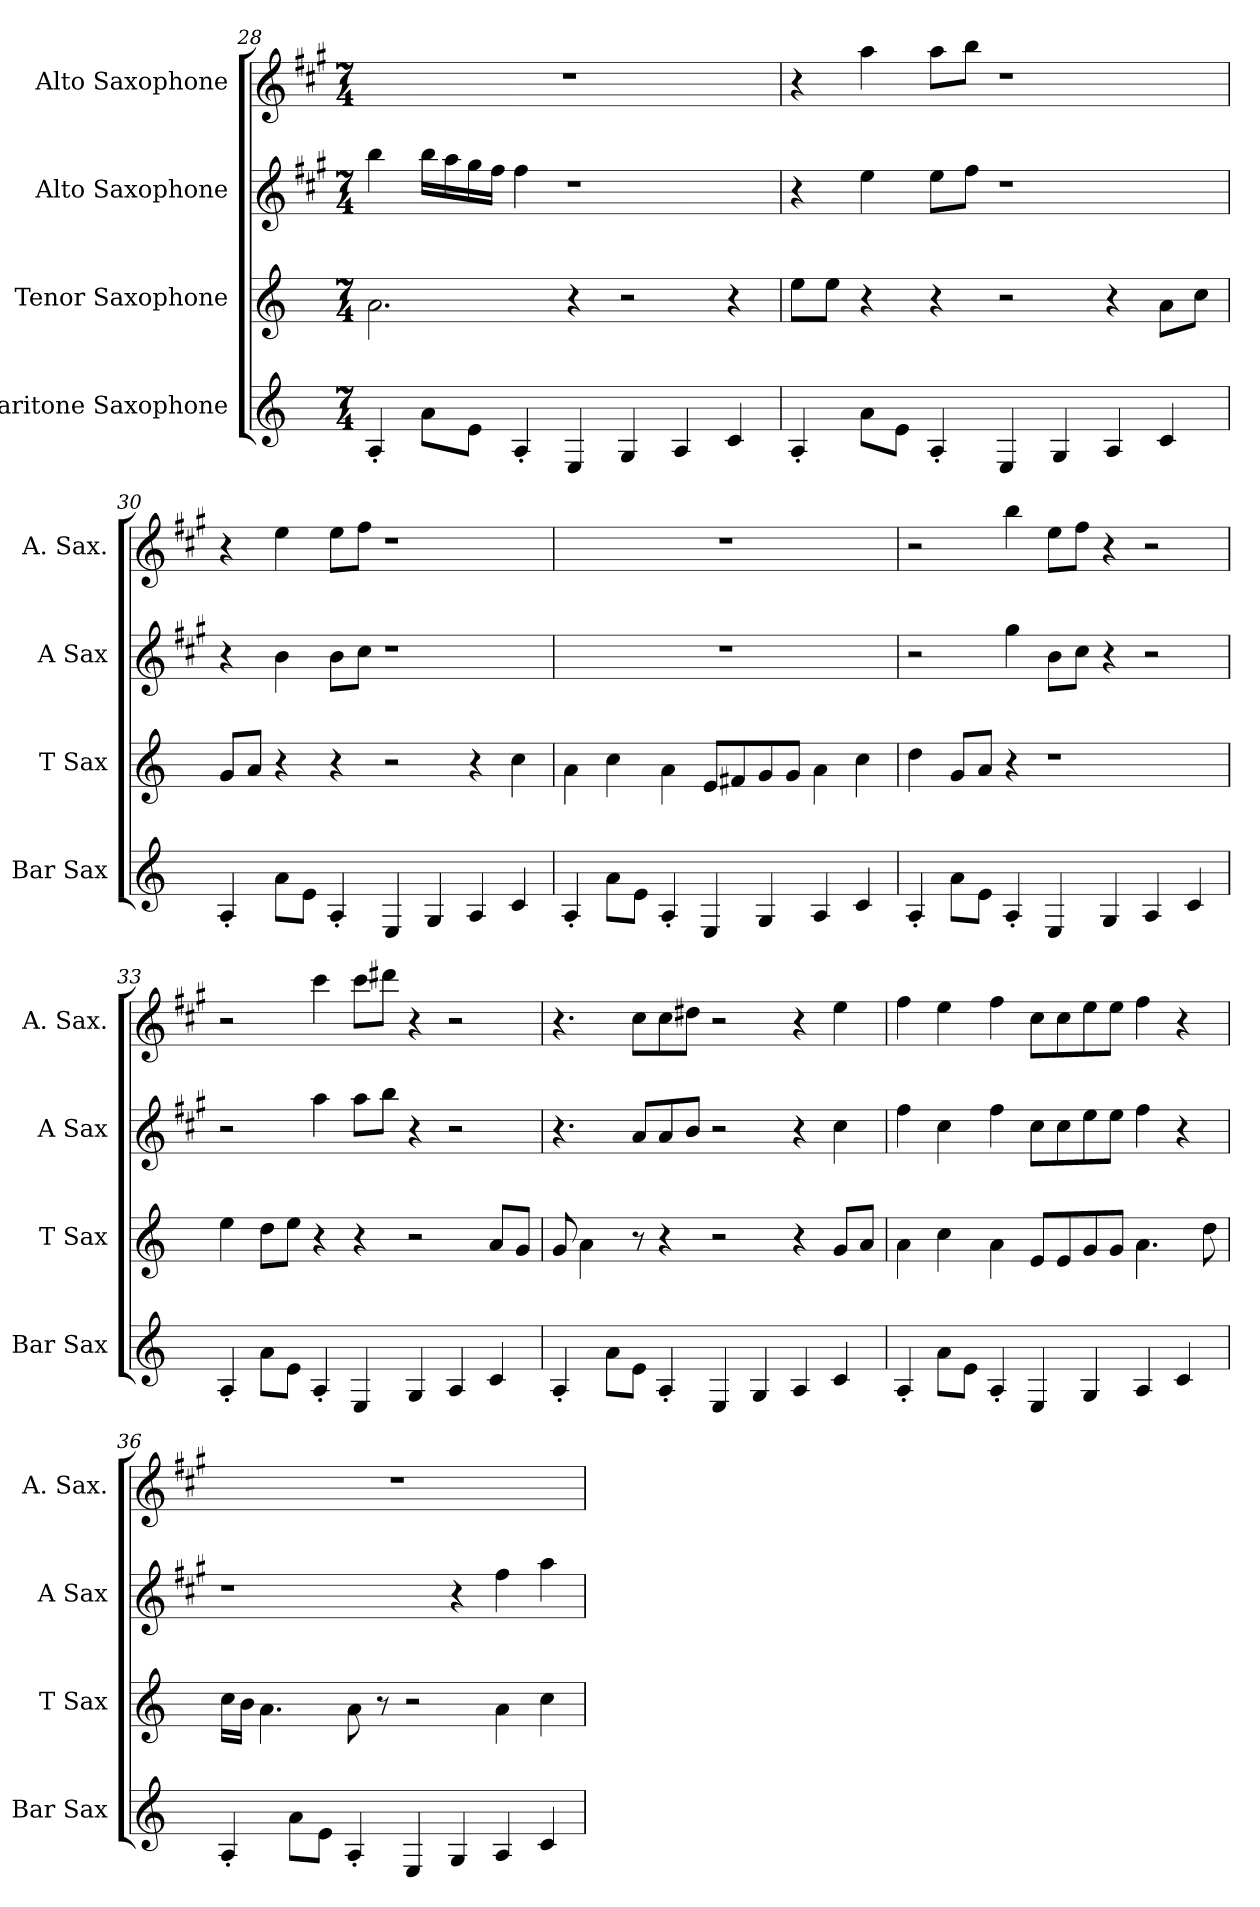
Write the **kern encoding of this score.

**kern	**kern	**kern	**kern
*part4	*part3	*part2	*part1
*staff4	*staff3	*staff2	*staff1
*I"Baritone Saxophone	*I"Tenor Saxophone	*I"Alto Saxophone	*I"Alto Saxophone
*I'Bar Sax	*I'T Sax	*I'A Sax	*I'A. Sax.
*clefG2	*clefG2	*clefG2	*clefG2
*ITrd12c21	*ITrd8c14	*ITrd5c9	*ITrd5c9
*k[]	*k[]	*k[]	*k[]
*M7/4	*M7/4	*M7/4	*M7/4
=28	=28	=28	=28
4AA'/	2.A\	4dd\	1..r
8A\L	.	16dd\LL	.
.	.	16cc\	.
8E\J	.	16b\	.
.	.	16a\JJ	.
4AA'/	.	4a\	.
4EE/	4r	1r	.
4GG/	2r	.	.
4AA/	.	.	.
4C/	4r	.	.
!!LO:LB:g=z
=29	=29	=29	=29
4AA'/	8e\L	4r	4r
.	8e\J	.	.
8A\L	4r	4g\	4cc\
8E\J	.	.	.
4AA'/	4r	8g\L	8cc\L
.	.	8a\J	8dd\J
4EE/	2r	1r	1r
4GG/	.	.	.
4AA/	4r	.	.
4C/	8A\L	.	.
.	8c\J	.	.
=30	=30	=30	=30
4AA'/	8G/L	4r	4r
.	8A/J	.	.
8A\L	4r	4d\	4g\
8E\J	.	.	.
4AA'/	4r	8d\L	8g\L
.	.	8e\J	8a\J
4EE/	2r	1r	1r
4GG/	.	.	.
4AA/	4r	.	.
4C/	4c\	.	.
=31	=31	=31	=31
4AA'/	4A\	1..r	1..r
8A\L	4c\	.	.
8E\J	.	.	.
4AA'/	4A\	.	.
4EE/	8E/L	.	.
.	8F#X/	.	.
4GG/	8G/	.	.
.	8G/J	.	.
4AA/	4A\	.	.
4C/	4c\	.	.
!!LO:PB:g=z
=32	=32	=32	=32
4AA'/	4d\	2r	2r
8A\L	8G/L	.	.
8E\J	8A/J	.	.
4AA'/	4r	4b\	4dd\
4EE/	1r	8d\L	8g\L
.	.	8e\J	8a\J
4GG/	.	4r	4r
4AA/	.	2r	2r
4C/	.	.	.
=33	=33	=33	=33
4AA'/	4e\	2r	2r
8A\L	8d\L	.	.
8E\J	8e\J	.	.
4AA'/	4r	4cc\	4ee\
4EE/	4r	8cc\L	8ee\L
.	.	8dd\J	8ff#X\J
4GG/	2r	4r	4r
4AA/	.	2r	2r
4C/	8A/L	.	.
.	8G/J	.	.
=34	=34	=34	=34
4AA'/	8G/	4.r	4.r
.	4A\	.	.
8A\L	.	.	.
8E\J	8r	8c/L	8e\L
4AA'/	4r	8c/	8e\
.	.	8d/J	8f#X\J
4EE/	2r	2r	2r
4GG/	.	.	.
4AA/	4r	4r	4r
4C/	8G/L	4e\	4g\
.	8A/J	.	.
!!LO:LB:g=z
=35	=35	=35	=35
4AA'/	4A\	4a\	4a\
8A\L	4c\	4e\	4g\
8E\J	.	.	.
4AA'/	4A\	4a\	4a\
4EE/	8E/L	8e\L	8e\L
.	8E/	8e\	8e\
4GG/	8G/	8g\	8g\
.	8G/J	8g\J	8g\J
4AA/	4.A\	4a\	4a\
4C/	.	4r	4r
.	8d\	.	.
=36	=36	=36	=36
4AA'/	16c\LL	1r	1..r
.	16B\JJ	.	.
.	4.A\	.	.
8A\L	.	.	.
8E\J	.	.	.
4AA'/	8A\	.	.
.	8r	.	.
4EE/	2r	.	.
4GG/	.	4r	.
4AA/	4A\	4a\	.
4C/	4c\	4cc\	.
=	=	=	=
*-	*-	*-	*-
